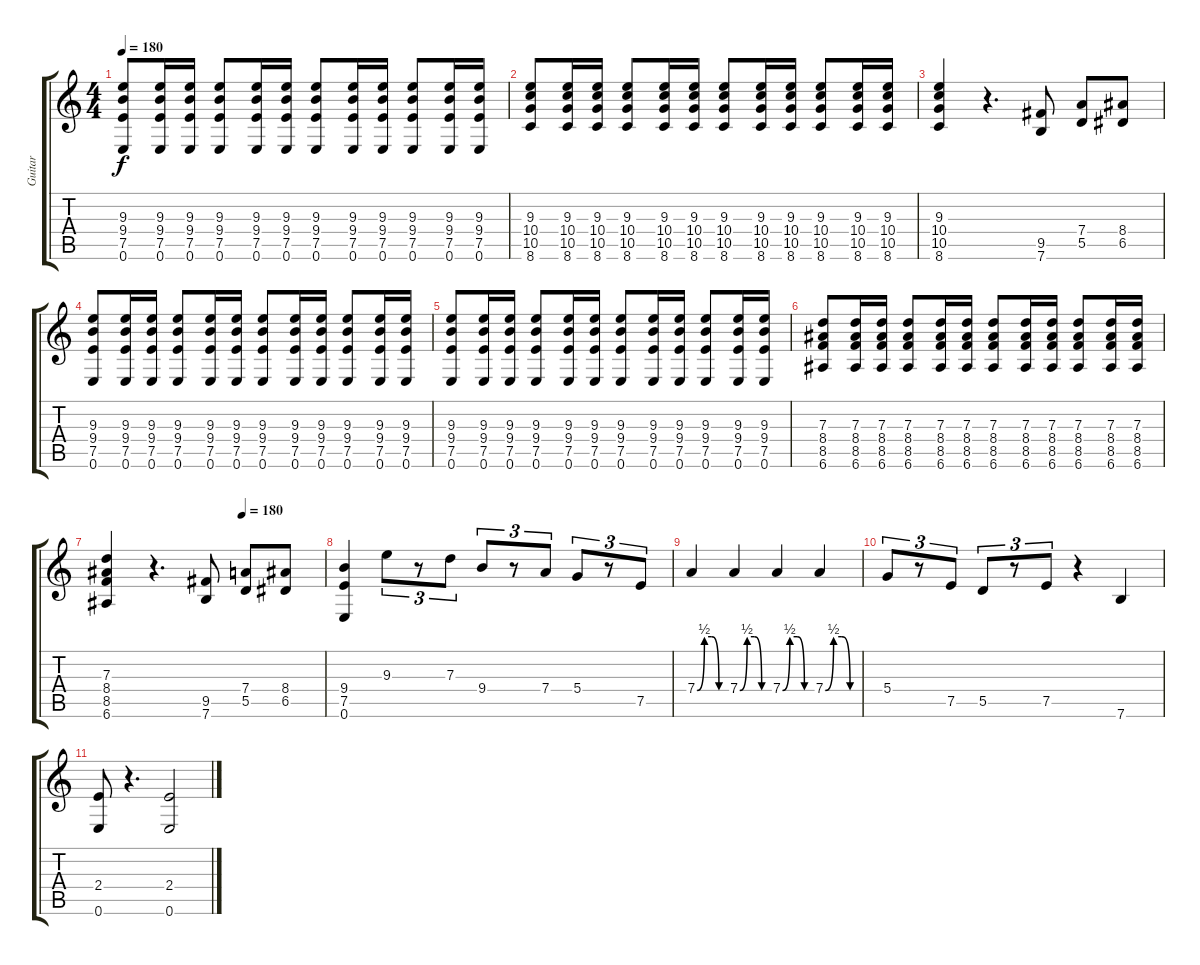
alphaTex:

\track ("Guitar" "Guitar") {instrument electricguitarmuted}
\staff {score tabs}
\tuning (E4 B3 G3 D3 A2 E2) {hide}
\ts (4 4)
\tempo 180
\clef g2
\ks c
(9.3 9.4 7.5 0.6).8{dy f} (9.3 9.4 7.5 0.6).16 (9.3 9.4 7.5 0.6).16 (9.3 9.4 7.5 0.6).8 (9.3 9.4 7.5 0.6).16 (9.3 9.4 7.5 0.6).16 (9.3 9.4 7.5 0.6).8 (9.3 9.4 7.5 0.6).16 (9.3 9.4 7.5 0.6).16 (9.3 9.4 7.5 0.6).8 (9.3 9.4 7.5 0.6).16 (9.3 9.4 7.5 0.6).16 |
(9.3 10.4 10.5 8.6).8 (9.3 10.4 10.5 8.6).16 (9.3 10.4 10.5 8.6).16 (9.3 10.4 10.5 8.6).8 (9.3 10.4 10.5 8.6).16 (9.3 10.4 10.5 8.6).16 (9.3 10.4 10.5 8.6).8 (9.3 10.4 10.5 8.6).16 (9.3 10.4 10.5 8.6).16 (9.3 10.4 10.5 8.6).8 (9.3 10.4 10.5 8.6).16 (9.3 10.4 10.5 8.6).16 |
(9.3 10.4 10.5 8.6).4 r.4{d} (9.5 7.6).8 (7.4 5.5).8 (8.4 6.5).8 |
(9.3 9.4 7.5 0.6).8 (9.3 9.4 7.5 0.6).16 (9.3 9.4 7.5 0.6).16 (9.3 9.4 7.5 0.6).8 (9.3 9.4 7.5 0.6).16 (9.3 9.4 7.5 0.6).16 (9.3 9.4 7.5 0.6).8 (9.3 9.4 7.5 0.6).16 (9.3 9.4 7.5 0.6).16 (9.3 9.4 7.5 0.6).8 (9.3 9.4 7.5 0.6).16 (9.3 9.4 7.5 0.6).16 |
(9.3 9.4 7.5 0.6).8 (9.3 9.4 7.5 0.6).16 (9.3 9.4 7.5 0.6).16 (9.3 9.4 7.5 0.6).8 (9.3 9.4 7.5 0.6).16 (9.3 9.4 7.5 0.6).16 (9.3 9.4 7.5 0.6).8 (9.3 9.4 7.5 0.6).16 (9.3 9.4 7.5 0.6).16 (9.3 9.4 7.5 0.6).8 (9.3 9.4 7.5 0.6).16 (9.3 9.4 7.5 0.6).16 |
(7.3 8.4 8.5 6.6).8 (7.3 8.4 8.5 6.6).16 (7.3 8.4 8.5 6.6).16 (7.3 8.4 8.5 6.6).8 (7.3 8.4 8.5 6.6).16 (7.3 8.4 8.5 6.6).16 (7.3 8.4 8.5 6.6).8 (7.3 8.4 8.5 6.6).16 (7.3 8.4 8.5 6.6).16 (7.3 8.4 8.5 6.6).8 (7.3 8.4 8.5 6.6).16 (7.3 8.4 8.5 6.6).16 |
\tempo (180 0.625)
(7.3 8.4 8.5 6.6).4 r.4{d} (9.5 7.6).8 (7.4 5.5).8 (8.4 6.5).8 |
(9.4 7.5 0.6).4 9.3.8{tu (3 2)} r.8{tu (3 2)} 7.3.8{tu (3 2)} 9.4.8{tu (3 2)} r.8{tu (3 2)} 7.4.8{tu (3 2)} 5.4.8{tu (3 2)} r.8{tu (3 2)} 7.5.8{tu (3 2)} |
7.4{be (custom 0 0 15 2 30 2 45 0 60 0)}.4 7.4{be (custom 0 0 15 2 30 2 45 0 60 0)}.4 7.4{be (custom 0 0 15 2 30 2 45 0 60 0)}.4 7.4{be (custom 0 0 15 2 30 2 45 0 60 0)}.4 |
5.4.8{tu (3 2)} r.8{tu (3 2)} 7.5.8{tu (3 2)} 5.5.8{tu (3 2)} r.8{tu (3 2)} 7.5.8{tu (3 2)} r.4 7.6.4 |
(2.4 0.6).8 r.4{d} (2.4 0.6).2
